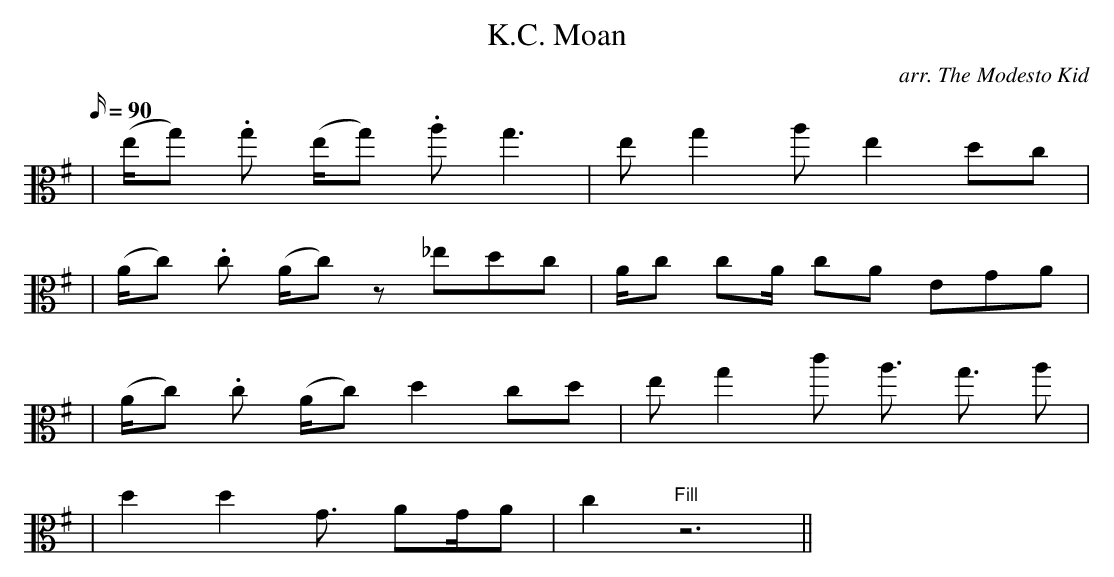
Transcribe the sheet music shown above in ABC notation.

X:1
T: K.C. Moan                          % title
C: arr. The Modesto Kid                          % composer
M:                           % meter
L:1/16                        % length of shortest note
Q: 90                          % tempo
K:G clef=alto                          % key
| (eg2) .g2 (eg2) .a2 g6 | e2 g4 a2 e4 d2c2 |
| (Ac2) .c2 (Ac2) z2 _e2d2c2 | Ac2 c2A c2A2 E2G2A2 |
| (Ac2) .c2 (Ac2) d4 c2d2 | e2 g4 c'2 a3 g3 a2 |
| d4 d4 G3 A2GA2 | c4 "Fill" z12 ||
